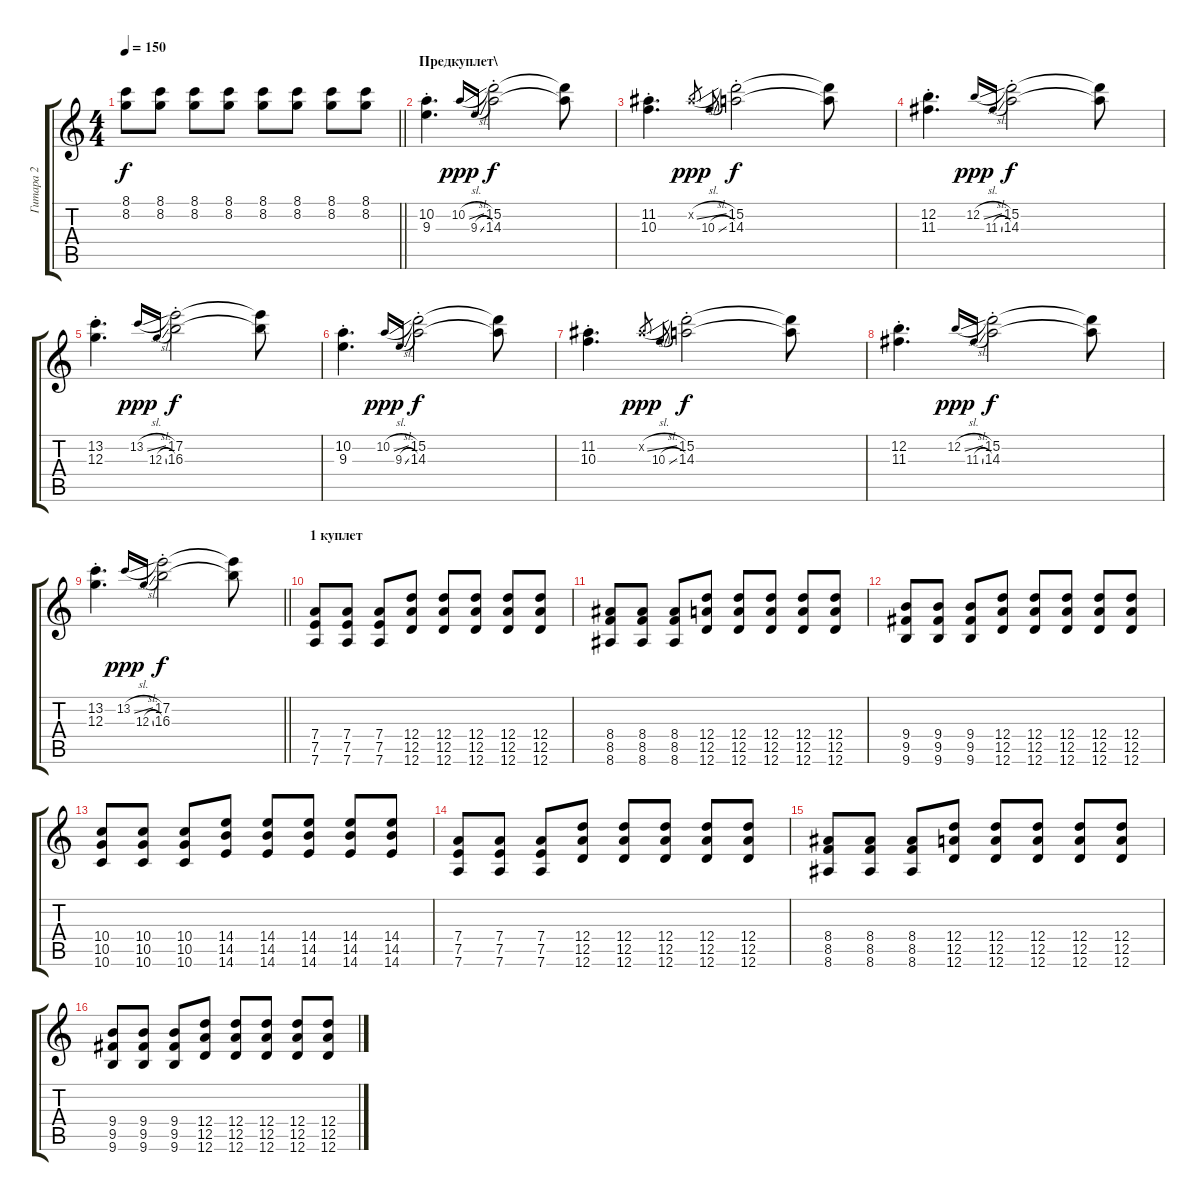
\track ("Гитара 2" "Гитара 2") {instrument distortionguitar}
\staff {score tabs}
\tuning (E4 B3 G3 D3 A2 D2) {hide}
\ts (4 4)
\tempo 150
\clef g2
\barLineRight lightlight
\ks c
(8.1 8.2).8{dy f} (8.1 8.2).8 (8.1 8.2).8 (8.1 8.2).8 (8.1 8.2).8 (8.1 8.2).8 (8.1 8.2).8 (8.1 8.2).8 |
\section ("" "Предкуплет\\")
(10.2{st} 9.3{st}).4{d} 10.2{sl}.16{gr onbeat dy ppp} 9.3{sl}.16{gr onbeat} (15.2{st} 14.3{st}).2{dy f} (15.2{t} 14.3{t}).8 |
(11.2{st} 10.3{st}).4{d} 11.2{sl x}.16{gr dy ppp} 10.3{sl}.16{gr onbeat} (15.2{st} 14.3{st}).2{dy f} (15.2{t} 14.3{t}).8 |
(12.2{st} 11.3{st}).4{d} 12.2{sl}.16{gr onbeat dy ppp} 11.3{sl}.16{gr onbeat} (15.2{st} 14.3{st}).2{dy f} (15.2{t} 14.3{t}).8 |
(13.2{st} 12.3{st}).4{d} 13.2{sl}.16{gr onbeat dy ppp} 12.3{sl}.16{gr onbeat} (17.2{st} 16.3{st}).2{dy f} (17.2{t} 16.3{t}).8 |
(10.2{st} 9.3{st}).4{d} 10.2{sl}.16{gr onbeat dy ppp} 9.3{sl}.16{gr onbeat} (15.2{st} 14.3{st}).2{dy f} (15.2{t} 14.3{t}).8 |
(11.2{st} 10.3{st}).4{d} 11.2{sl x}.16{gr dy ppp} 10.3{sl}.16{gr onbeat} (15.2{st} 14.3{st}).2{dy f} (15.2{t} 14.3{t}).8 |
(12.2{st} 11.3{st}).4{d} 12.2{sl}.16{gr onbeat dy ppp} 11.3{sl}.16{gr onbeat} (15.2{st} 14.3{st}).2{dy f} (15.2{t} 14.3{t}).8 |
\barLineRight lightlight
(13.2{st} 12.3{st}).4{d} 13.2{sl}.16{gr onbeat dy ppp} 12.3{sl}.16{gr onbeat} (17.2{st} 16.3{st}).2{dy f} (17.2{t} 16.3{t}).8 |
\section ("" "1 куплет")
(7.4 7.5 7.6).8 (7.4 7.5 7.6).8 (7.4 7.5 7.6).8 (12.4 12.5 12.6).8 (12.4 12.5 12.6).8 (12.4 12.5 12.6).8 (12.4 12.5 12.6).8 (12.4 12.5 12.6).8 |
(8.4 8.5 8.6).8 (8.4 8.5 8.6).8 (8.4 8.5 8.6).8 (12.4 12.5 12.6).8 (12.4 12.5 12.6).8 (12.4 12.5 12.6).8 (12.4 12.5 12.6).8 (12.4 12.5 12.6).8 |
(9.4 9.5 9.6).8 (9.4 9.5 9.6).8 (9.4 9.5 9.6).8 (12.4 12.5 12.6).8 (12.4 12.5 12.6).8 (12.4 12.5 12.6).8 (12.4 12.5 12.6).8 (12.4 12.5 12.6).8 |
(10.4 10.5 10.6).8 (10.4 10.5 10.6).8 (10.4 10.5 10.6).8 (14.4 14.5 14.6).8 (14.4 14.5 14.6).8 (14.4 14.5 14.6).8 (14.4 14.5 14.6).8 (14.4 14.5 14.6).8 |
(7.4 7.5 7.6).8 (7.4 7.5 7.6).8 (7.4 7.5 7.6).8 (12.4 12.5 12.6).8 (12.4 12.5 12.6).8 (12.4 12.5 12.6).8 (12.4 12.5 12.6).8 (12.4 12.5 12.6).8 |
(8.4 8.5 8.6).8 (8.4 8.5 8.6).8 (8.4 8.5 8.6).8 (12.4 12.5 12.6).8 (12.4 12.5 12.6).8 (12.4 12.5 12.6).8 (12.4 12.5 12.6).8 (12.4 12.5 12.6).8 |
(9.4 9.5 9.6).8 (9.4 9.5 9.6).8 (9.4 9.5 9.6).8 (12.4 12.5 12.6).8 (12.4 12.5 12.6).8 (12.4 12.5 12.6).8 (12.4 12.5 12.6).8 (12.4 12.5 12.6).8
